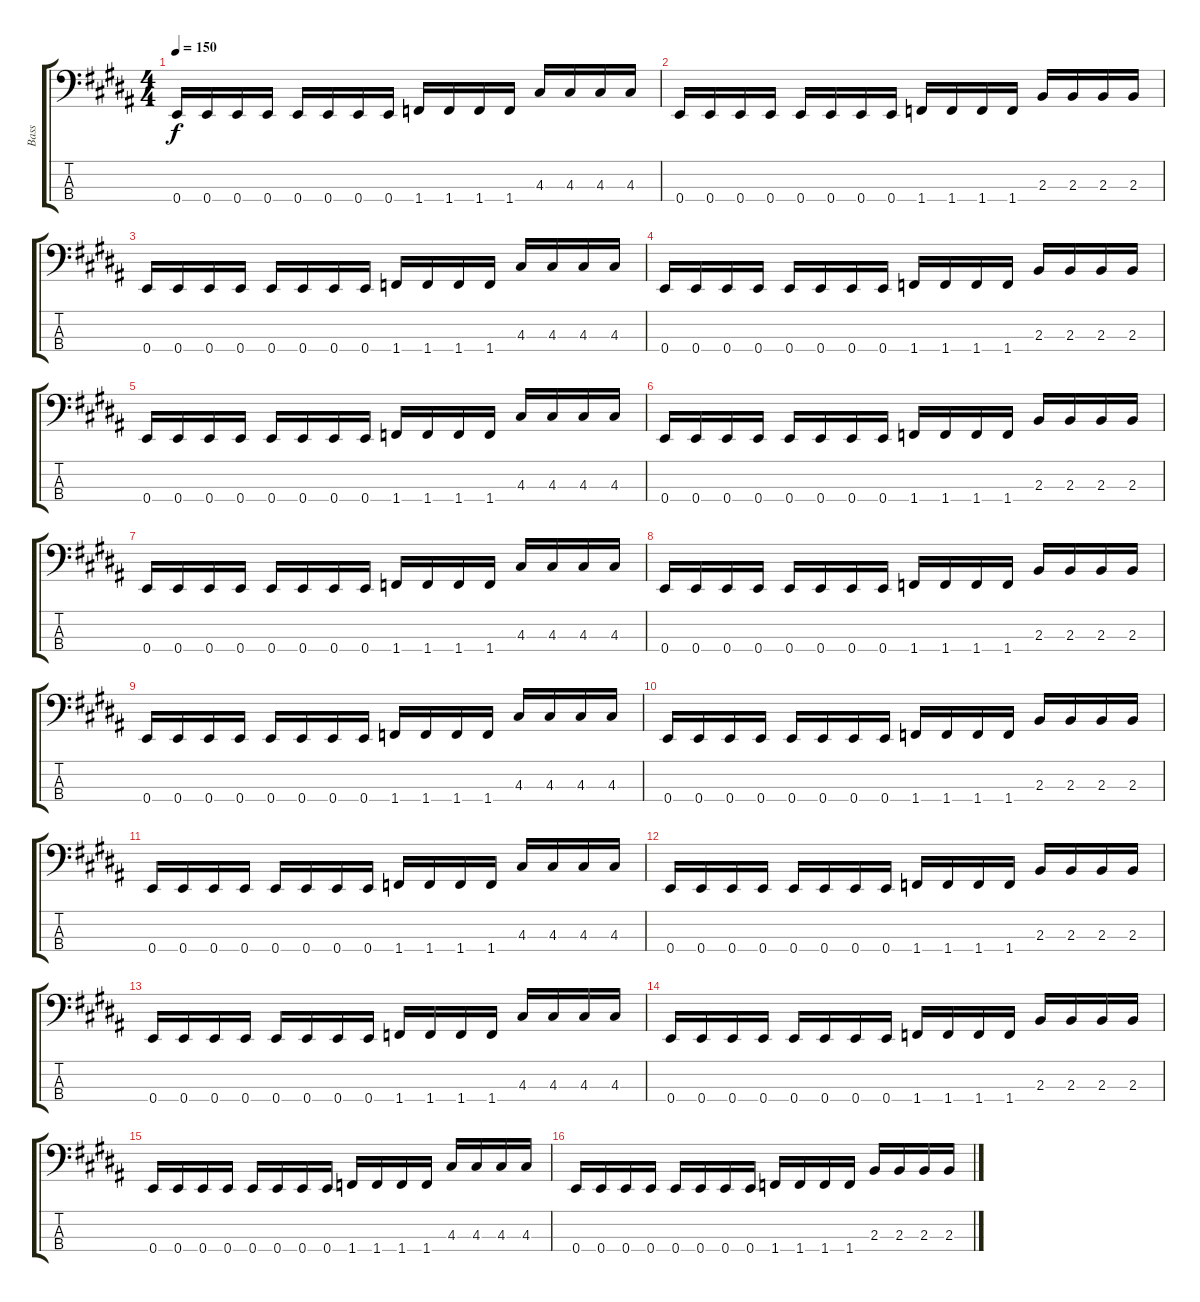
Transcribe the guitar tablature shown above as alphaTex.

\track ("Bass" "Bass") {instrument electricbasspick}
\staff {score tabs}
\tuning (G2 D2 A1 E1) {hide}
\ts (4 4)
\tempo 150
\clef f4
\ks b
0.4.16{dy f} 0.4.16 0.4.16 0.4.16 0.4.16 0.4.16 0.4.16 0.4.16 1.4.16 1.4.16 1.4.16 1.4.16 4.3.16 4.3.16 4.3.16 4.3.16 |
0.4.16 0.4.16 0.4.16 0.4.16 0.4.16 0.4.16 0.4.16 0.4.16 1.4.16 1.4.16 1.4.16 1.4.16 2.3.16 2.3.16 2.3.16 2.3.16 |
0.4.16 0.4.16 0.4.16 0.4.16 0.4.16 0.4.16 0.4.16 0.4.16 1.4.16 1.4.16 1.4.16 1.4.16 4.3.16 4.3.16 4.3.16 4.3.16 |
0.4.16 0.4.16 0.4.16 0.4.16 0.4.16 0.4.16 0.4.16 0.4.16 1.4.16 1.4.16 1.4.16 1.4.16 2.3.16 2.3.16 2.3.16 2.3.16 |
0.4.16 0.4.16 0.4.16 0.4.16 0.4.16 0.4.16 0.4.16 0.4.16 1.4.16 1.4.16 1.4.16 1.4.16 4.3.16 4.3.16 4.3.16 4.3.16 |
0.4.16 0.4.16 0.4.16 0.4.16 0.4.16 0.4.16 0.4.16 0.4.16 1.4.16 1.4.16 1.4.16 1.4.16 2.3.16 2.3.16 2.3.16 2.3.16 |
0.4.16 0.4.16 0.4.16 0.4.16 0.4.16 0.4.16 0.4.16 0.4.16 1.4.16 1.4.16 1.4.16 1.4.16 4.3.16 4.3.16 4.3.16 4.3.16 |
0.4.16 0.4.16 0.4.16 0.4.16 0.4.16 0.4.16 0.4.16 0.4.16 1.4.16 1.4.16 1.4.16 1.4.16 2.3.16 2.3.16 2.3.16 2.3.16 |
0.4.16 0.4.16 0.4.16 0.4.16 0.4.16 0.4.16 0.4.16 0.4.16 1.4.16 1.4.16 1.4.16 1.4.16 4.3.16 4.3.16 4.3.16 4.3.16 |
0.4.16 0.4.16 0.4.16 0.4.16 0.4.16 0.4.16 0.4.16 0.4.16 1.4.16 1.4.16 1.4.16 1.4.16 2.3.16 2.3.16 2.3.16 2.3.16 |
0.4.16 0.4.16 0.4.16 0.4.16 0.4.16 0.4.16 0.4.16 0.4.16 1.4.16 1.4.16 1.4.16 1.4.16 4.3.16 4.3.16 4.3.16 4.3.16 |
0.4.16 0.4.16 0.4.16 0.4.16 0.4.16 0.4.16 0.4.16 0.4.16 1.4.16 1.4.16 1.4.16 1.4.16 2.3.16 2.3.16 2.3.16 2.3.16 |
0.4.16 0.4.16 0.4.16 0.4.16 0.4.16 0.4.16 0.4.16 0.4.16 1.4.16 1.4.16 1.4.16 1.4.16 4.3.16 4.3.16 4.3.16 4.3.16 |
0.4.16 0.4.16 0.4.16 0.4.16 0.4.16 0.4.16 0.4.16 0.4.16 1.4.16 1.4.16 1.4.16 1.4.16 2.3.16 2.3.16 2.3.16 2.3.16 |
0.4.16 0.4.16 0.4.16 0.4.16 0.4.16 0.4.16 0.4.16 0.4.16 1.4.16 1.4.16 1.4.16 1.4.16 4.3.16 4.3.16 4.3.16 4.3.16 |
0.4.16 0.4.16 0.4.16 0.4.16 0.4.16 0.4.16 0.4.16 0.4.16 1.4.16 1.4.16 1.4.16 1.4.16 2.3.16 2.3.16 2.3.16 2.3.16
